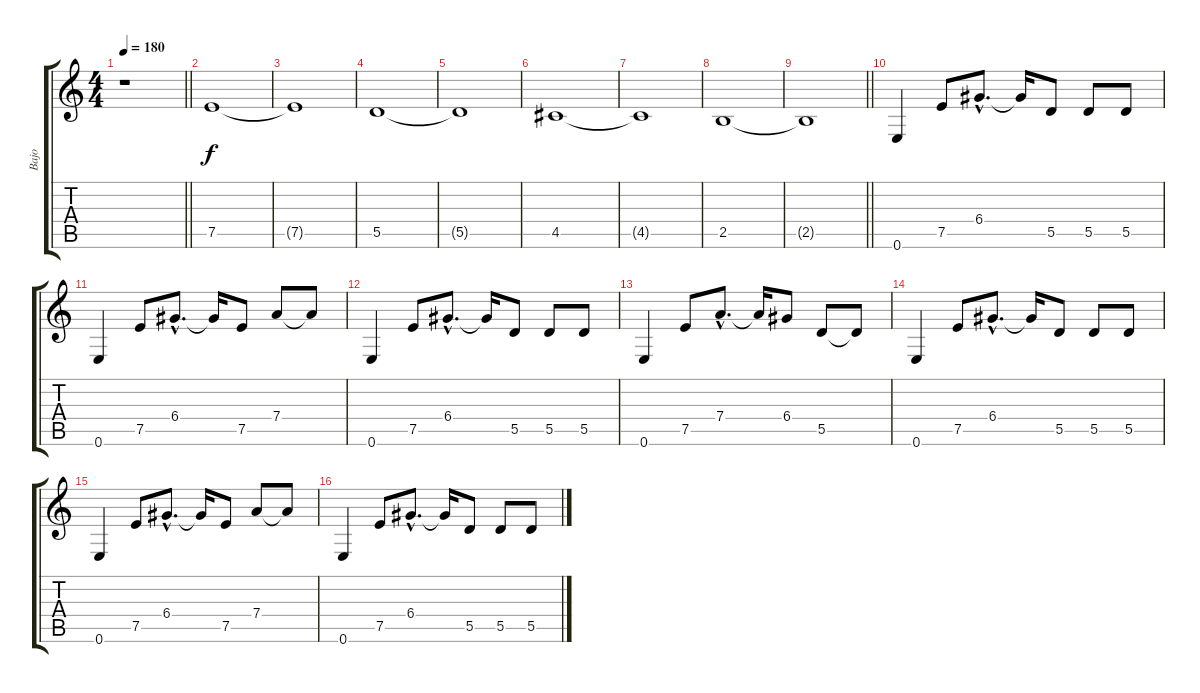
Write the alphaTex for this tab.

\track ("Bajo" "Bajo") {instrument electricbasspick}
\staff {score tabs}
\tuning (E4 B3 G3 D3 A2 E2) {hide}
\ts (4 4)
\tempo 180
\clef g2
\barLineRight lightlight
\ks c
r.1{dy f instrument electricbasspick} |
7.5.1 |
7.5{t}.1 |
5.5.1 |
5.5{t}.1 |
4.5.1 |
4.5{t}.1 |
2.5.1 |
\barLineRight lightlight
2.5{t}.1 |
0.6.4 7.5.8 6.4{hac}.8{d} 6.4{t}.16 5.5.8 5.5.8 5.5.8 |
0.6.4 7.5.8 6.4{hac}.8{d} 6.4{t}.16 7.5.8 7.4.8 7.4{t}.8 |
0.6.4 7.5.8 6.4{hac}.8{d} 6.4{t}.16 5.5.8 5.5.8 5.5.8 |
0.6.4 7.5.8 7.4{hac}.8{d} 7.4{t}.16 6.4.8 5.5.8 5.5{t}.8 |
0.6.4 7.5.8 6.4{hac}.8{d} 6.4{t}.16 5.5.8 5.5.8 5.5.8 |
0.6.4 7.5.8 6.4{hac}.8{d} 6.4{t}.16 7.5.8 7.4.8 7.4{t}.8 |
0.6.4 7.5.8 6.4{hac}.8{d} 6.4{t}.16 5.5.8 5.5.8 5.5.8
